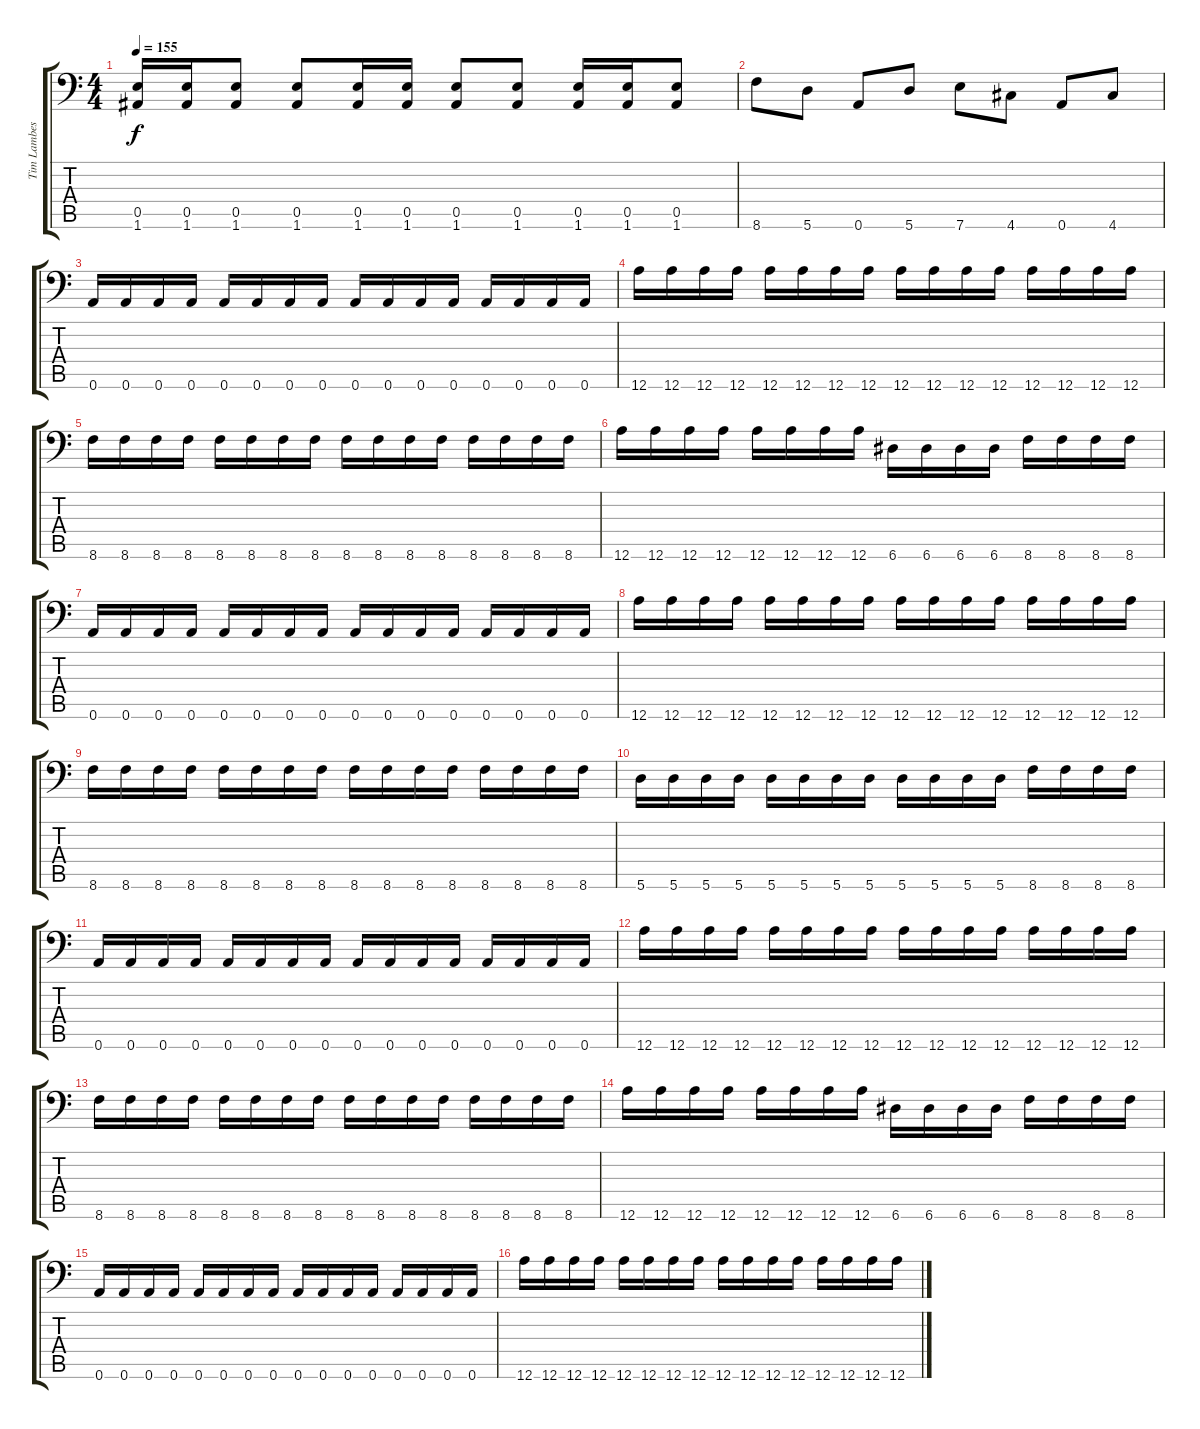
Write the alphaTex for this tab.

\track ("Tim Lambesis" "Tim Lambes") {instrument distortionguitar}
\staff {score tabs}
\tuning (B3 Gb3 D3 A2 E2 A1) {hide}
\ts (4 4)
\tempo 155
\clef f4
\ks c
(0.5 1.6).16{dy f} (0.5 1.6).16 (0.5 1.6).8 (0.5 1.6).8 (0.5 1.6).16 (0.5 1.6).16 (0.5 1.6).8 (0.5 1.6).8 (0.5 1.6).16 (0.5 1.6).16 (0.5 1.6).8 |
8.6.8 5.6.8 0.6.8 5.6.8 7.6.8 4.6.8 0.6.8 4.6.8 |
0.6.16 0.6.16 0.6.16 0.6.16 0.6.16 0.6.16 0.6.16 0.6.16 0.6.16 0.6.16 0.6.16 0.6.16 0.6.16 0.6.16 0.6.16 0.6.16 |
12.6.16 12.6.16 12.6.16 12.6.16 12.6.16 12.6.16 12.6.16 12.6.16 12.6.16 12.6.16 12.6.16 12.6.16 12.6.16 12.6.16 12.6.16 12.6.16 |
8.6.16 8.6.16 8.6.16 8.6.16 8.6.16 8.6.16 8.6.16 8.6.16 8.6.16 8.6.16 8.6.16 8.6.16 8.6.16 8.6.16 8.6.16 8.6.16 |
12.6.16 12.6.16 12.6.16 12.6.16 12.6.16 12.6.16 12.6.16 12.6.16 6.6.16 6.6.16 6.6.16 6.6.16 8.6.16 8.6.16 8.6.16 8.6.16 |
0.6.16 0.6.16 0.6.16 0.6.16 0.6.16 0.6.16 0.6.16 0.6.16 0.6.16 0.6.16 0.6.16 0.6.16 0.6.16 0.6.16 0.6.16 0.6.16 |
12.6.16 12.6.16 12.6.16 12.6.16 12.6.16 12.6.16 12.6.16 12.6.16 12.6.16 12.6.16 12.6.16 12.6.16 12.6.16 12.6.16 12.6.16 12.6.16 |
8.6.16 8.6.16 8.6.16 8.6.16 8.6.16 8.6.16 8.6.16 8.6.16 8.6.16 8.6.16 8.6.16 8.6.16 8.6.16 8.6.16 8.6.16 8.6.16 |
5.6.16 5.6.16 5.6.16 5.6.16 5.6.16 5.6.16 5.6.16 5.6.16 5.6.16 5.6.16 5.6.16 5.6.16 8.6.16 8.6.16 8.6.16 8.6.16 |
0.6.16 0.6.16 0.6.16 0.6.16 0.6.16 0.6.16 0.6.16 0.6.16 0.6.16 0.6.16 0.6.16 0.6.16 0.6.16 0.6.16 0.6.16 0.6.16 |
12.6.16 12.6.16 12.6.16 12.6.16 12.6.16 12.6.16 12.6.16 12.6.16 12.6.16 12.6.16 12.6.16 12.6.16 12.6.16 12.6.16 12.6.16 12.6.16 |
8.6.16 8.6.16 8.6.16 8.6.16 8.6.16 8.6.16 8.6.16 8.6.16 8.6.16 8.6.16 8.6.16 8.6.16 8.6.16 8.6.16 8.6.16 8.6.16 |
12.6.16 12.6.16 12.6.16 12.6.16 12.6.16 12.6.16 12.6.16 12.6.16 6.6.16 6.6.16 6.6.16 6.6.16 8.6.16 8.6.16 8.6.16 8.6.16 |
0.6.16 0.6.16 0.6.16 0.6.16 0.6.16 0.6.16 0.6.16 0.6.16 0.6.16 0.6.16 0.6.16 0.6.16 0.6.16 0.6.16 0.6.16 0.6.16 |
12.6.16 12.6.16 12.6.16 12.6.16 12.6.16 12.6.16 12.6.16 12.6.16 12.6.16 12.6.16 12.6.16 12.6.16 12.6.16 12.6.16 12.6.16 12.6.16
